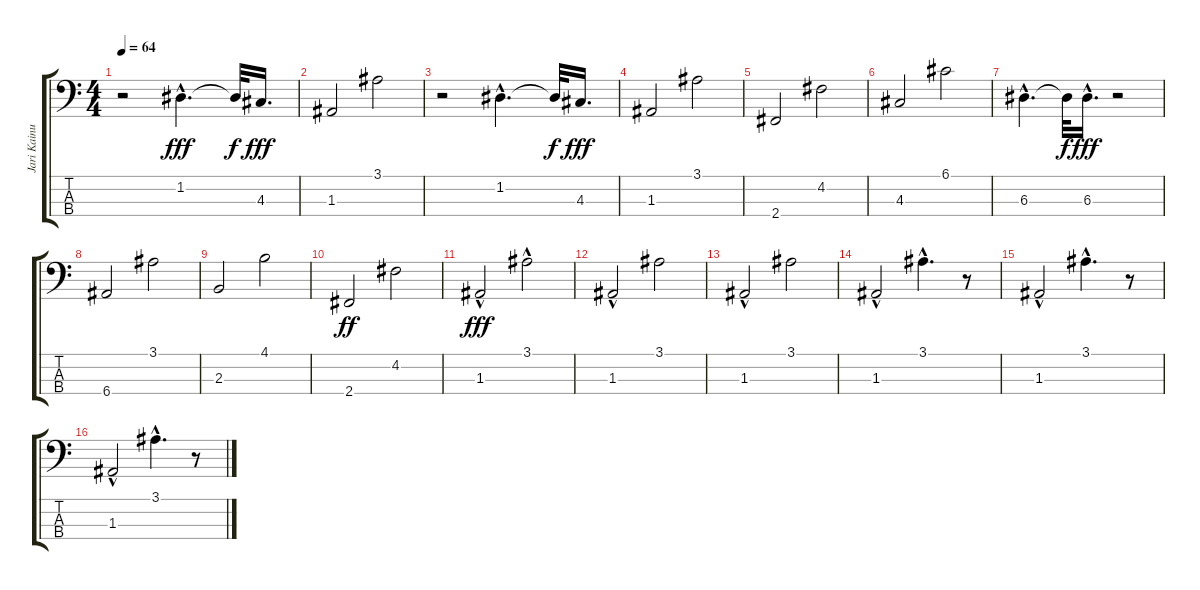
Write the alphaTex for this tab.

\track ("Jari Kainulainen" "Jari Kainu") {instrument electricbassfinger}
\staff {score tabs}
\tuning (G2 D2 A1 E1) {hide}
\ts (4 4)
\tempo 64
\clef f4
\ks c
r.2{dy fff} 1.2{hac}.4{d} 1.2{t}.32{dy f} 4.3.16{d dy fff} |
1.3.2 3.1.2 |
r.2 1.2{hac}.4{d} 1.2{t}.32{dy f} 4.3.16{d dy fff} |
1.3.2 3.1.2 |
2.4.2 4.2.2 |
4.3.2 6.1.2 |
6.3{hac}.4{d} 6.3{t}.32{dy f} 6.3{hac}.16{d dy fff} r.2 |
6.4.2 3.1.2 |
2.3.2 4.1.2 |
2.4.2{dy ff} 4.2.2 |
1.3{hac}.2{dy fff} 3.1{hac}.2 |
1.3{hac}.2 3.1.2 |
1.3{hac}.2 3.1.2 |
1.3{hac}.2 3.1{hac}.4{d} r.8 |
1.3{hac}.2 3.1{hac}.4{d} r.8 |
1.3{hac}.2 3.1{hac}.4{d} r.8
